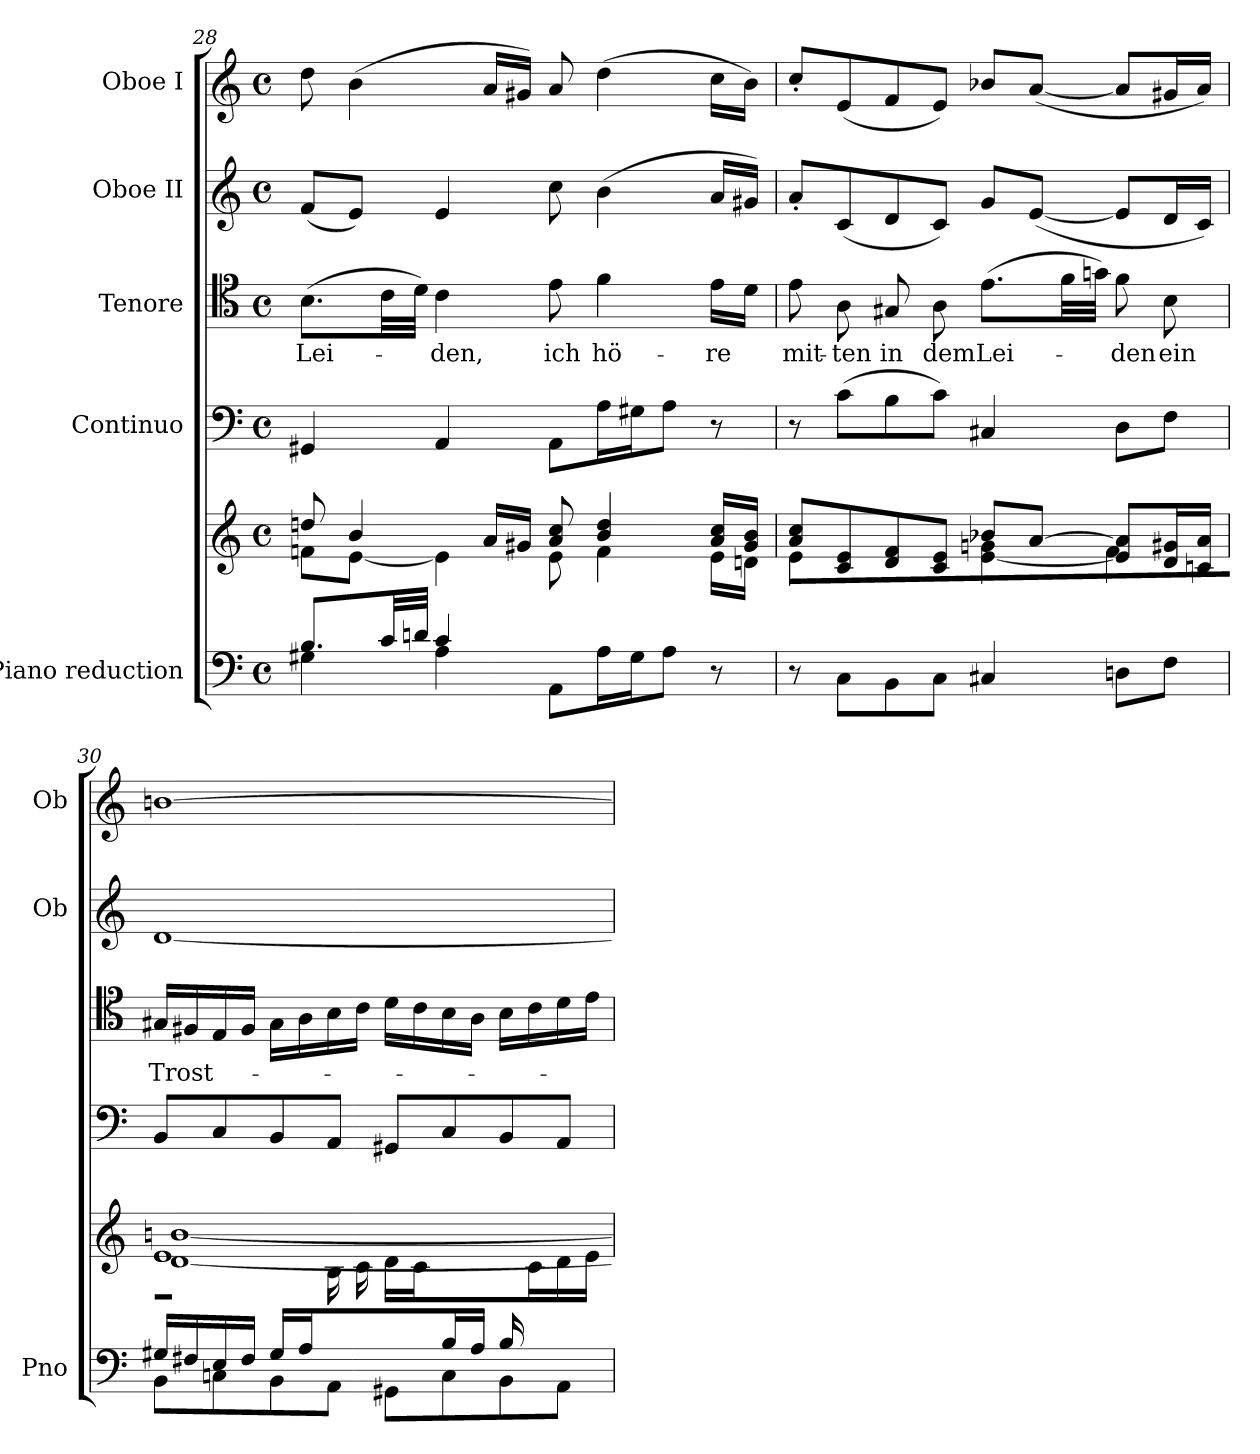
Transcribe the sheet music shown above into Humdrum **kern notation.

**kern	**kern	**kern	**kern	**text	**kern	**kern
*part5	*part5	*part4	*part3	*part3	*part2	*part1
*staff6	*staff5	*staff4	*staff3	*staff3	*staff2	*staff1
*I"Piano reduction	*	*I"Continuo	*I"Tenore	*	*I"Oboe II	*I"Oboe I
*I'Pno	*	*	*	*	*I'Ob	*I'Ob
!!LO:LB:g=z
*clefF4	*clefG2	*clefF4	*clefC4	*	*clefG2	*clefG2
*k[]	*k[]	*k[]	*k[]	*	*k[]	*k[]
*M4/4	*M4/4	*M4/4	*M4/4	*	*M4/4	*M4/4
*met(c)	*met(c)	*met(c)	*met(c)	*	*met(c)	*met(c)
=28	=28	=28	=28	=28	=28	=28
*^	*^	*	*	*	*	*
!	!	!	!	!	!	!LO:LY:b	!	!
8.B/L	4G#X\	8ddn/	8fn\L	4GG#X/	(>8.B\L	Lei-	(<8f/L	8dd\
.	.	4b/	[8e\J	.	.	.	8e/J)	(>4b\
32c/LL	.	.	.	.	32c\LL	.	.	.
32dn/JJJ	.	.	.	.	32d\JJJ)	.	.	.
!	!	!	!	!	!	!LO:LY:b	!	!
4c/	4A\	.	4e\]	4AA/	4c\	den,	4e/	.
.	.	16a/LL	.	.	.	.	.	16a/LL
.	.	16g#X/JJ	.	.	.	.	.	16g#X/JJ)
!	!	!	!	!	!	!LO:LY:b	!	!
4.ryy	8AA\L	8a/ 8cc/	8e\	8AA\L	8e\	ich	8cc\	8a/
!	!	!	!	!	!	!LO:LY:b	!	!
.	16A\L	4b/ 4dd/	4f\	16A\L	4f\	hö-	(>4b\	(>4dd\
.	16G#\J	.	.	16G#X\J	.	.	.	.
.	8A\J	.	.	8A\J	.	.	.	.
!	!	!	!	!	!	!LO:LY:b	!	!
8r	8ryy	16a/ 16cc/LL	16e\LL	8r	16e\LL	-re	16a/LL	16cc\LL
.	.	16g#/ 16b/JJ	16dn\JJ	.	16d\JJ	.	16g#X/JJ)	16b\JJ)
=29	=29	=29	=29	=29	=29	=29	=29	=29
!	!	!	!	!	!	!LO:LY:b	!	!
8ryy	8r	8a/ 8cc/L	8e\L	8r	8e\	mit-	8a'/L	8cc'/L
!	!	!	!	!	!	!LO:LY:b	!	!
8A/	8C\L	8c/ 8e/	4.ryy	(>8c\L	8A\	-ten	(<8c/	(<8e/
!	!	!	!	!	!	!LO:LY:b	!	!
8G#X/	8BB\	8d/ 8f/	.	8B\	8G#X/	in	8d/	8f/
!	!	!	!	!	!	!LO:LY:b	!	!
8A/J	8C\J	8c/ 8e/J	.	8c\J)	8A\	dem	8c/J)	8e/J)
!	!	!	!	!	!	!LO:LY:b	!	!
2ryy	4C#X/	8b-X/L	[4e\ 4gn\	4C#X/	(>8.e\L	Lei-	8g/L	8b-X/L
.	.	[8a/J	.	.	.	.	(<[8e/J	(<[8a/J
.	.	.	.	.	32f\LL	.	.	.
.	.	.	.	.	32gn\JJJ)	.	.	.
!	!	!	!	!	!	!LO:LY:b	!	!
.	8Dn\L	8e/] 8a/]L	4f\	8D\L	8f\	den	8e/L]	8a/L]
!	!	!	!	!	!	!LO:LY:b	!	!
.	8F\J	16d/ 16g#X/L	.	8F\J	8B\	ein	16d/L	16g#X/L
.	.	16cn/ 16a/JJ	.	.	.	.	16c/JJ)	16a/JJ)
=30	=30	=30	=30	=30	=30	=30	=30	=30
*	*	*	*^	*	*	*	*	*
!	!	!	!	!	!	!	!LO:LY:b	!	!
16G#X/LL	8BB\L	1e	[1d [1bn	4.ryy	8BB/L	16G#X/LL	Trost-	[1d	[1bn
16F#X/	.	.	.	.	.	16F#X/	.	.	.
16E/	8Cn\	.	.	.	8C/	16E/	.	.	.
16F#/JJ	.	.	.	.	.	16F#/JJ	.	.	.
16G#/LL	8BB\	.	.	.	8BB/	16G#\LL	.	.	.
16A/	.	.	.	.	.	16A\	.	.	.
4ryy	8AA\J	.	.	16B\	8AA/J	16B\	.	.	.
.	.	.	.	16c\JJ	.	16c\JJ	.	.	.
.	8GG#X\L	.	.	16d\LL	8GG#X/L	16d\LL	.	.	.
.	.	.	.	16c\	.	16c\	.	.	.
16B/	8C\	.	.	8.ryy	8C/	16B\	.	.	.
16A/JJ	.	.	.	.	.	16A\JJ	.	.	.
16B/LL	8BB\	.	.	.	8BB/	16B\LL	.	.	.
8.ryy	.	.	.	16c\	.	16c\	.	.	.
.	8AA\J	.	.	16d\	8AA/J	16d\	.	.	.
.	.	.	.	16e\JJ	.	16e\JJ	.	.	.
*v	*v	*	*	*	*	*	*	*	*
*	*v	*v	*v	*	*	*	*	*
=	=	=	=	=	=	=
*-	*-	*-	*-	*-	*-	*-
